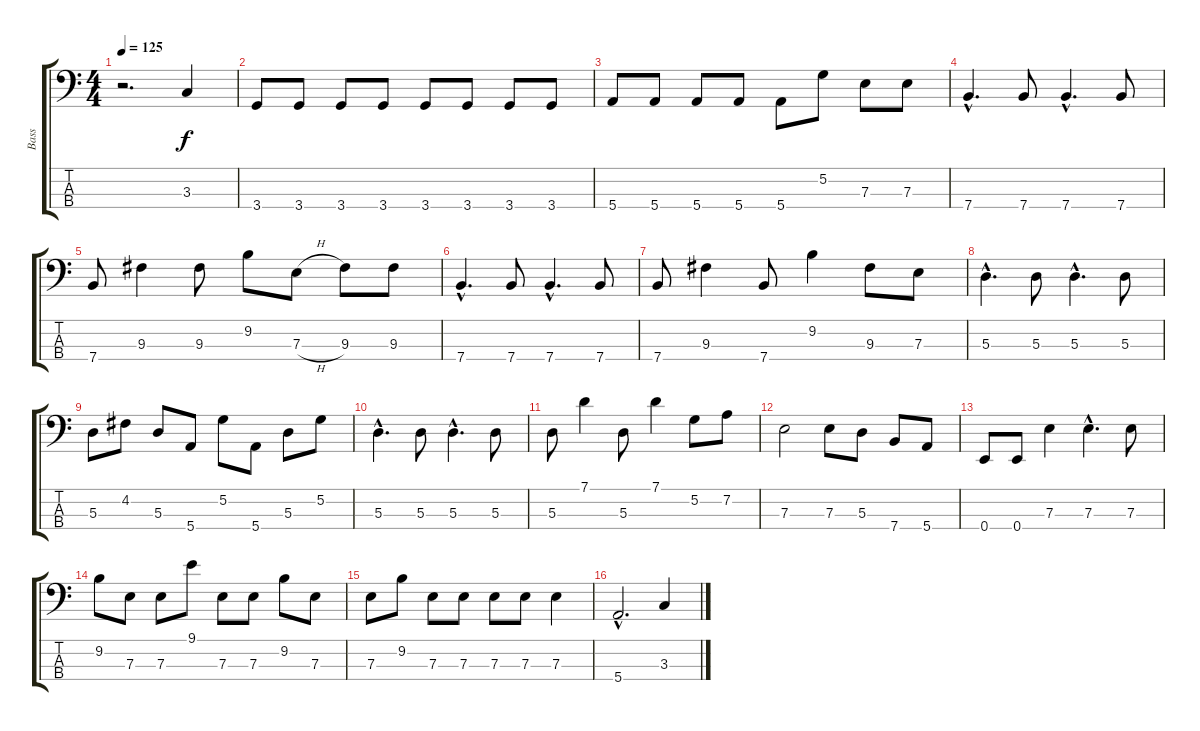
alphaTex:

\track ("Bass" "Bass") {instrument electricbasspick}
\staff {score tabs}
\tuning (G2 D2 A1 E1) {hide}
\ts (4 4)
\tempo 125
\clef f4
\ks c
r.2{d dy f} 3.3.4 |
3.4.8 3.4.8 3.4.8 3.4.8 3.4.8 3.4.8 3.4.8 3.4.8 |
5.4.8 5.4.8 5.4.8 5.4.8 5.4.8 5.2.8 7.3.8 7.3.8 |
7.4{hac}.4{d} 7.4.8 7.4{hac}.4{d} 7.4.8 |
7.4.8 9.3.4 9.3.8 9.2.8 7.3{h}.8 9.3.8 9.3.8 |
7.4{hac}.4{d} 7.4.8 7.4{hac}.4{d} 7.4.8 |
7.4.8 9.3.4 7.4.8 9.2.4 9.3.8 7.3.8 |
5.3{hac}.4{d} 5.3.8 5.3{hac}.4{d} 5.3.8 |
5.3.8 4.2.8 5.3.8 5.4.8 5.2.8 5.4.8 5.3.8 5.2.8 |
5.3{hac}.4{d} 5.3.8 5.3{hac}.4{d} 5.3.8 |
5.3.8 7.1.4 5.3.8 7.1.4 5.2.8 7.2.8 |
7.3.2 7.3.8 5.3.8 7.4.8 5.4.8 |
0.4.8 0.4.8 7.3.4 7.3{hac}.4{d} 7.3.8 |
9.2.8 7.3.8 7.3.8 9.1.8 7.3.8 7.3.8 9.2.8 7.3.8 |
7.3.8 9.2.8 7.3.8 7.3.8 7.3.8 7.3.8 7.3.4 |
5.4{hac}.2{d} 3.3.4
